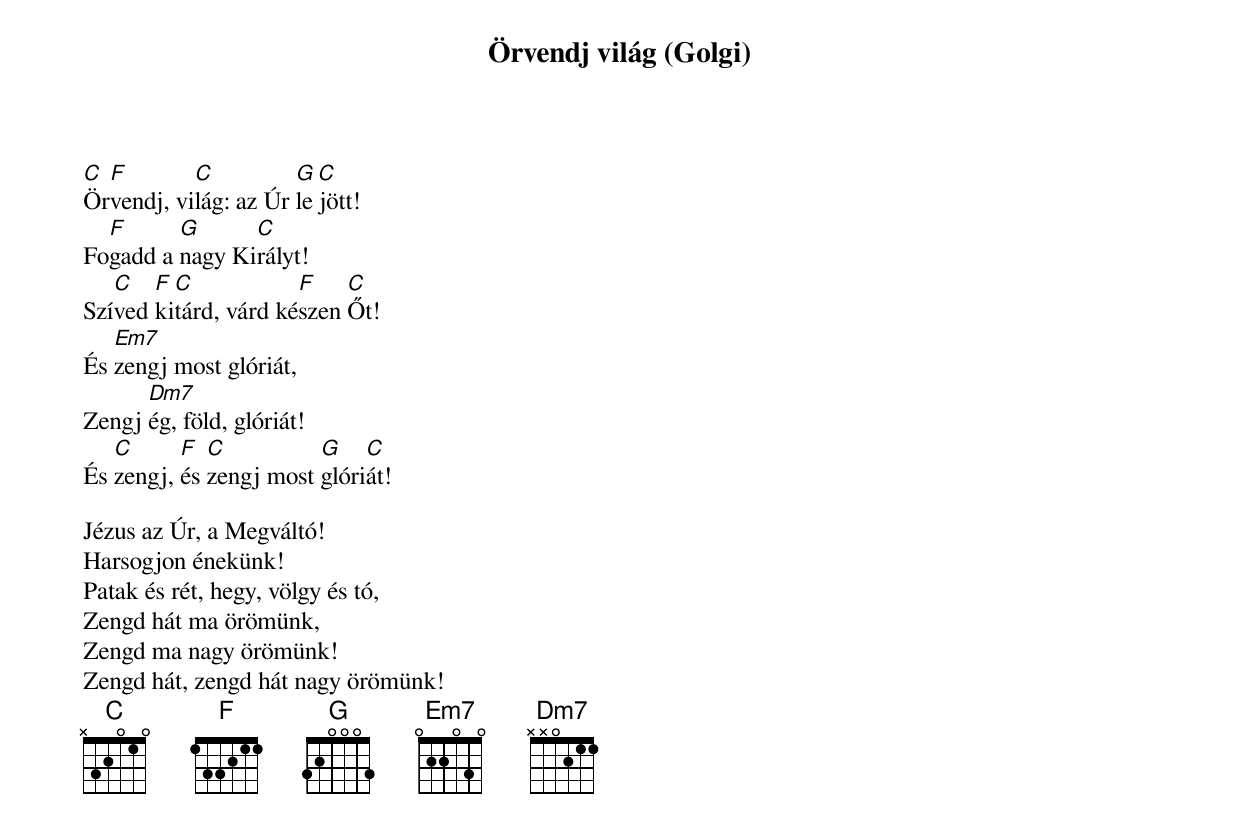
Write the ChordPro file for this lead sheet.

{title:Örvendj világ (Golgi)}
{subtitle: }

[C]Ör[F]vendj, vi[C]lág: az Úr [G]le[C]jött!
Fo[F]gadd a [G]nagy Ki[C]rályt!
Szí[C]ved [F]ki[C]tárd, várd ké[F]szen [C]Őt!
És [Em7]zengj most glóriát,
Zengj [Dm7]ég, föld, glóriát!
És [C]zengj, [F]és [C]zengj most [G]glóri[C]át!

Jézus az Úr, a Megváltó!
Harsogjon énekünk!
Patak és rét, hegy, völgy és tó,
Zengd hát ma örömünk,
Zengd ma nagy örömünk!
Zengd hát, zengd hát nagy örömünk!
